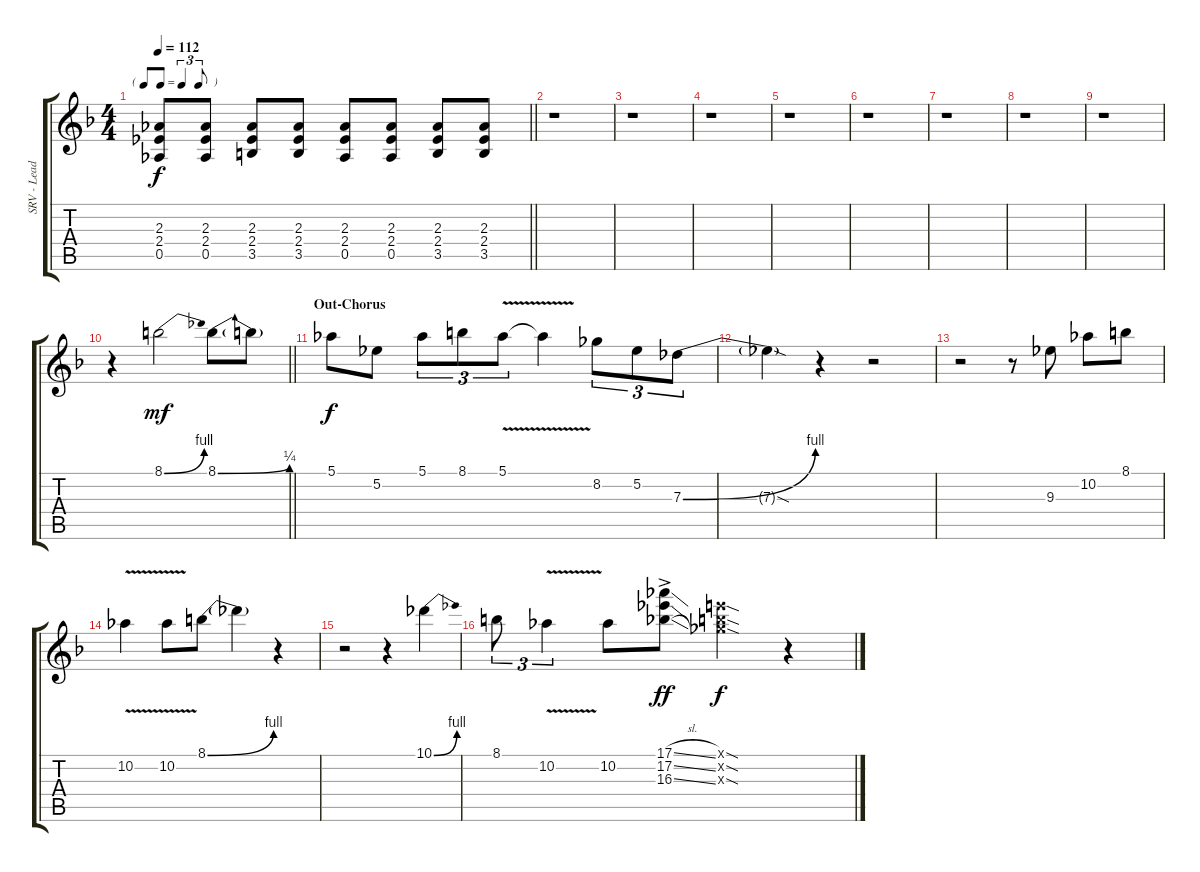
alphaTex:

\track ("SRV - Lead Guitar" "SRV - Lead") {instrument distortionguitar}
\staff {score tabs}
\tuning (Eb4 Bb3 Gb3 Db3 Ab2 Eb2) {hide}
\ts (4 4)
\tf triplet8th
\tempo 112
\clef g2
\barLineRight lightlight
\ks f
(2.3 2.4 0.5).8{dy f} (2.3 2.4 0.5).8 (2.3 2.4 3.5).8 (2.3 2.4 3.5).8 (2.3 2.4 0.5).8 (2.3 2.4 0.5).8 (2.3 2.4 3.5).8 (2.3 2.4 3.5).8 |
r.1 |
r.1 |
r.1 |
r.1 |
r.1 |
r.1 |
r.1 |
r.1 |
\barLineRight lightlight
r.4 8.1{be (bend 0 0 60 4)}.2{dy mf} 8.1{be (bend 0 0 60 1)}.8 8.1{t}.8 |
\section ("" "Out-Chorus")
5.1.8{dy f} 5.2.8 5.1.8{tu (3 2)} 8.1.8{tu (3 2)} 5.1{v}.8{tu (3 2)} 5.1{v t}.4 8.2.8{tu (3 2)} 5.2.8{tu (3 2)} 7.3{be (bend 0 0 60 4)}.8{tu (3 2)} |
7.3{sod t}.4 r.4 r.2 |
r.2 r.8 9.3.8 10.2.8 8.1.8 |
10.2{v}.4 10.2{v}.8 8.1{be (bend 0 0 60 4)}.8 8.1{t}.4 r.4 |
r.2 r.4 10.1{be (bend 0 0 60 4)}.4 |
8.1.8{tu (3 2)} 10.2{v}.4{tu (3 2)} 10.2.8 (17.1{sl ac} 17.2{sl ac} 16.3{sl ac}).8{dy ff} (13.1{sod x} 13.2{sod x} 12.3{sod x}).4{dy f} r.4
